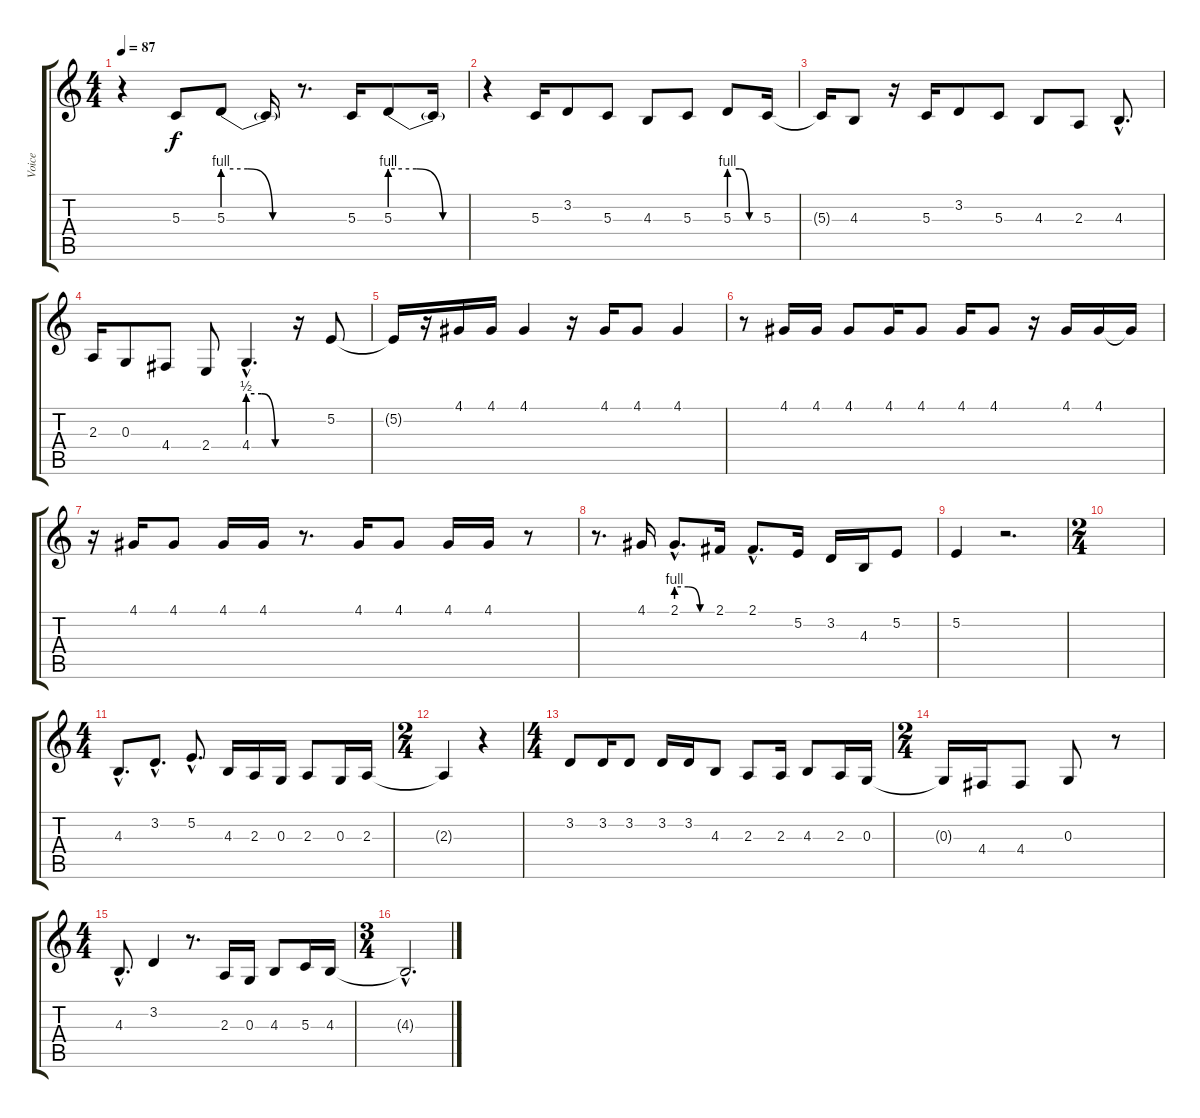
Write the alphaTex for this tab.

\track ("Voice" "Voice") {instrument lead2sawtooth}
\staff {score tabs}
\tuning (E4 B3 G3 D3 A2 D2) {hide}
\ts (4 4)
\tempo 87
\clef g2
\ks c
r.4{dy f} 5.3.8 5.3{be (custom 0 4 20 4 40 0 60 0)}.8 5.3{t}.16 r.8{d} 5.3.16 5.3{be (custom 0 4 20 4 40 0 60 0)}.8 5.3{t}.16 |
r.4 5.3.16 3.2.8 5.3.8 4.3.8 5.3.8 5.3{be (custom 0 4 20 4 40 0 60 0)}.8 5.3.16 |
5.3{t}.16 4.3.8 r.16 5.3.16 3.2.8 5.3.8 4.3.8 2.3.8 4.3{hac}.8{d} |
2.3.16 0.3.8 4.4.8 2.4.8 4.4{be (custom 0 2 20 2 40 0 60 0) hac}.4{d} r.16 5.2.8 |
5.2{t}.16 r.16 4.1.16 4.1.16 4.1.4 r.16 4.1.16 4.1.8 4.1.4 |
r.8 4.1.16 4.1.16 4.1.8 4.1.16 4.1.8 4.1.16 4.1.8 r.16 4.1.16 4.1.16 4.1{t}.16 |
r.16 4.1.16 4.1.8 4.1.16 4.1.16 r.8{d} 4.1.16 4.1.8 4.1.16 4.1.16 r.8 |
r.8{d} 4.1.16 2.1{be (custom 0 4 20 4 40 0 60 0) hac}.8{d} 2.1.16 2.1{hac}.8{d} 5.2.16 3.2.16 4.3.16 5.2.8 |
5.2.4 r.2{d} |
\ts (2 4)
|
\ts (4 4)
4.3{hac}.8{d} 3.2{hac}.8{d} 5.2{hac}.8{d} 4.3.16 2.3.16 0.3.16 2.3.8 0.3.16 2.3.16 |
\ts (2 4)
2.3{t}.4 r.4 |
\ts (4 4)
3.2.8 3.2.16 3.2.8 3.2.16 3.2.16 4.3.8 2.3.8 2.3.16 4.3.8 2.3.16 0.3.16 |
\ts (2 4)
0.3{t}.16 4.4.16 4.4.8 0.3.8 r.8 |
\ts (4 4)
4.3{hac}.8{d} 3.2.4 r.8{d} 2.3.16 0.3.16 4.3.8 5.3.16 4.3.16 |
\ts (3 4)
4.3{hac t}.2{d volume 0}
